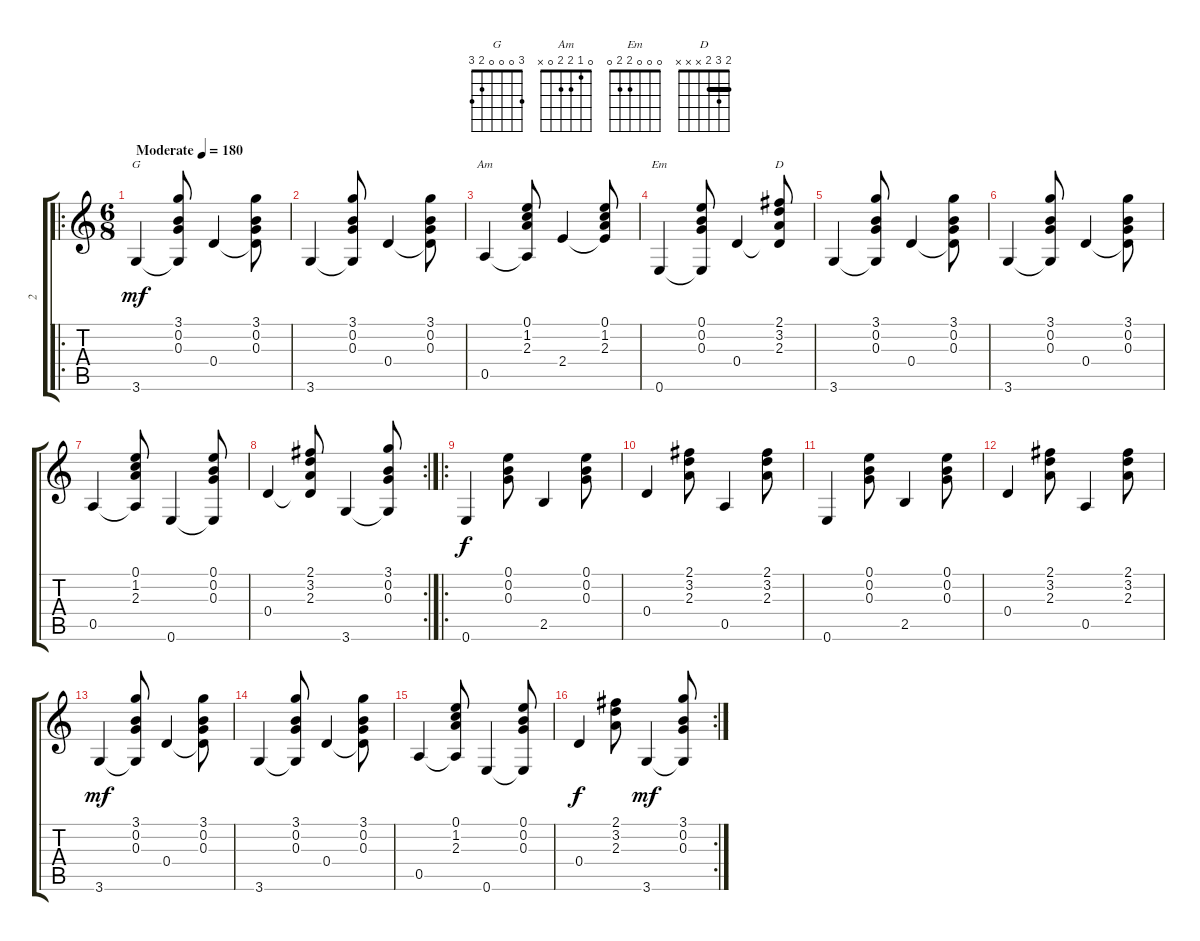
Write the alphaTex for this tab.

\track ("2" "2") {instrument acousticguitarsteel}
\staff {score tabs}
\tuning (E4 B3 G3 D3 A2 E2) {hide}
\chord ("G" 3 0 0 0 2 3)
\chord ("Am" 0 1 2 2 0 x)
\chord ("Em" 0 0 0 2 2 0)
\chord ("D" 2 3 2 x x x) {barre 2}
\ro
\ts (6 8)
\tempo (180 "Moderate")
\clef g2
\ks c
3.6.4{ch "G" dy mf instrument acousticguitarsteel} (3.1 0.2 0.3 3.6{t}).8 0.4.4 (3.1 0.2 0.3 0.4{t}).8 |
3.6.4 (3.1 0.2 0.3 3.6{t}).8 0.4.4 (3.1 0.2 0.3 0.4{t}).8 |
0.5.4{ch "Am"} (0.1 1.2 2.3 0.5{t}).8 2.4.4 (0.1 1.2 2.3 2.4{t}).8 |
0.6.4{ch "Em"} (0.1 0.2 0.3 0.6{t}).8 0.4.4 (2.1 3.2 2.3 0.4{t}).8{ch "D"} |
3.6.4 (3.1 0.2 0.3 3.6{t}).8 0.4.4 (3.1 0.2 0.3 0.4{t}).8 |
3.6.4 (3.1 0.2 0.3 3.6{t}).8 0.4.4 (3.1 0.2 0.3 0.4{t}).8 |
0.5.4 (0.1 1.2 2.3 0.5{t}).8 0.6.4 (0.1 0.2 0.3 0.6{t}).8 |
\rc 2
0.4.4 (2.1 3.2 2.3 0.4{t}).8 3.6.4 (3.1 0.2 0.3 3.6{t}).8 |
\ro
0.6.4{dy f} (0.1 0.2 0.3).8 2.5.4 (0.1 0.2 0.3).8 |
0.4.4 (2.1 3.2 2.3).8 0.5.4 (2.1 3.2 2.3).8 |
0.6.4 (0.1 0.2 0.3).8 2.5.4 (0.1 0.2 0.3).8 |
0.4.4 (2.1 3.2 2.3).8 0.5.4 (2.1 3.2 2.3).8 |
3.6.4{dy mf} (3.1 0.2 0.3 3.6{t}).8 0.4.4 (3.1 0.2 0.3 0.4{t}).8 |
3.6.4 (3.1 0.2 0.3 3.6{t}).8 0.4.4 (3.1 0.2 0.3 0.4{t}).8 |
0.5.4 (0.1 1.2 2.3 0.5{t}).8 0.6.4 (0.1 0.2 0.3 0.6{t}).8 |
\rc 2
0.4.4{dy f} (2.1 3.2 2.3).8 3.6.4{dy mf} (3.1 0.2 0.3 3.6{t}).8
